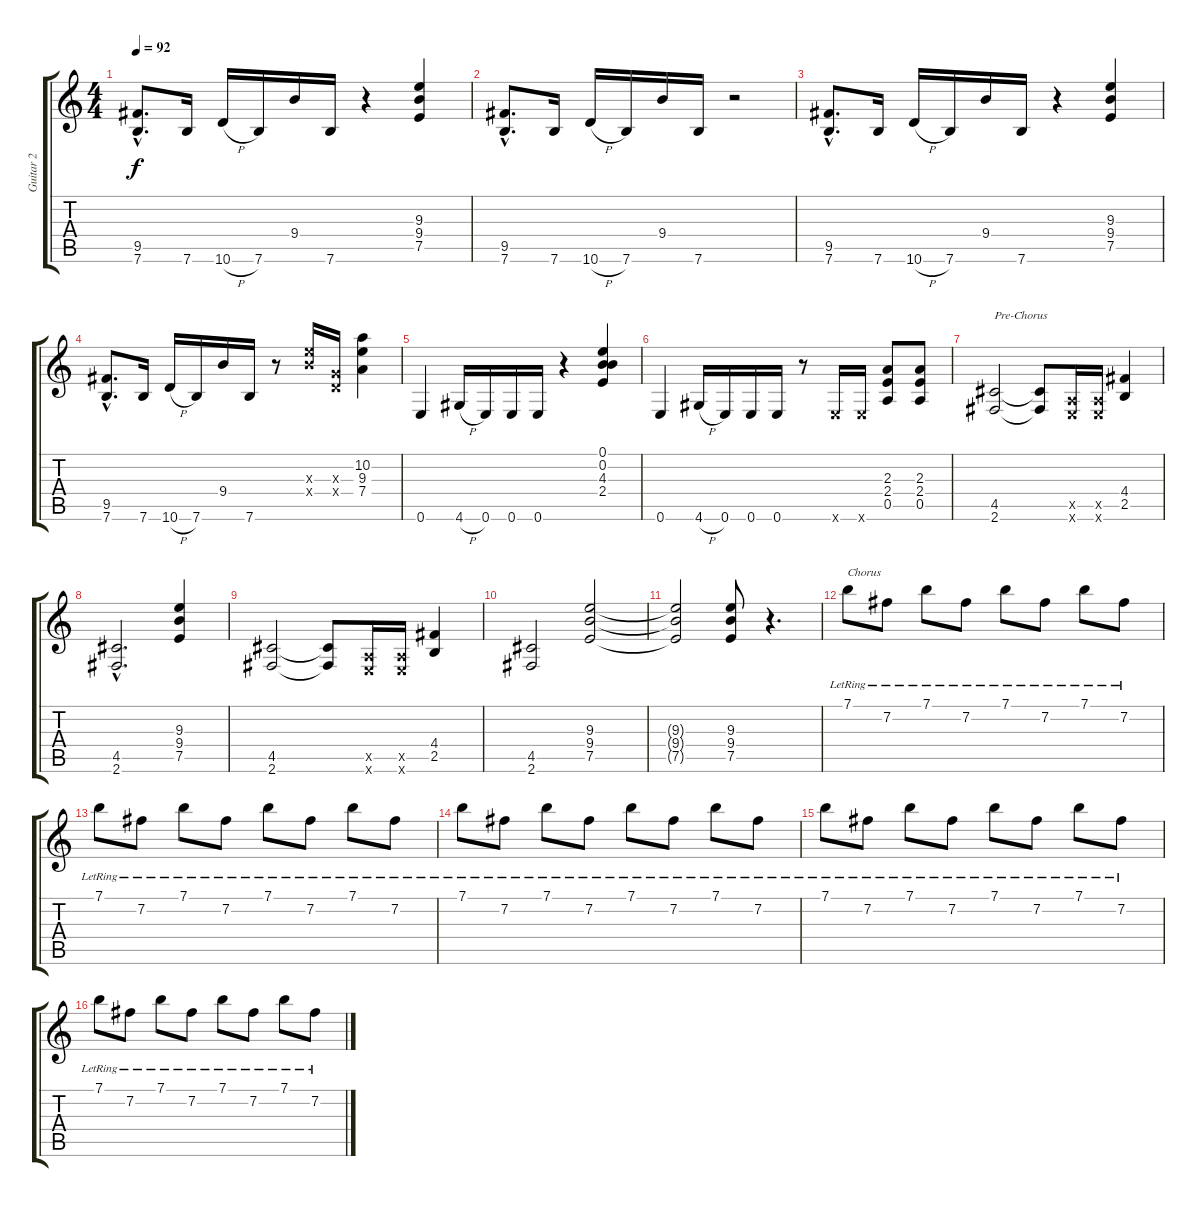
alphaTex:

\track ("Guitar 2" "Guitar 2") {instrument distortionguitar}
\staff {score tabs}
\tuning (E4 B3 G3 D3 A2 E2) {hide}
\ts (4 4)
\tempo 92
\clef g2
\ks c
(9.5{hac} 7.6{hac}).8{d dy f} 7.6.16 10.6{h}.16 7.6.16 9.4.16 7.6.16 r.4 (9.3 9.4 7.5).4 |
(9.5{hac} 7.6{hac}).8{d} 7.6.16 10.6{h}.16 7.6.16 9.4.16 7.6.16 r.2 |
(9.5{hac} 7.6{hac}).8{d} 7.6.16 10.6{h}.16 7.6.16 9.4.16 7.6.16 r.4 (9.3 9.4 7.5).4 |
(9.5{hac} 7.6{hac}).8{d} 7.6.16 10.6{h}.16 7.6.16 9.4.16 7.6.16 r.8 (9.3{x} 9.4{x}).16 (0.3{x} 0.4{x}).16 (10.2 9.3 7.4).4 |
0.6.4 4.6{h}.16 0.6.16 0.6.16 0.6.16 r.4 (0.1 0.2 4.3 2.4).4 |
0.6.4 4.6{h}.16 0.6.16 0.6.16 0.6.16 r.8 0.6{x}.16 0.6{x}.16 (2.3 2.4 0.5).8 (2.3 2.4 0.5).8 |
(4.5 2.6).2{txt "Pre-Chorus"} (4.5{t} 2.6{t}).8 (0.5{x} 0.6{x}).16 (0.5{x} 0.6{x}).16 (4.4 2.5).4 |
(4.5{hac} 2.6{hac}).2{d} (9.3 9.4 7.5).4 |
(4.5 2.6).2 (4.5{t} 2.6{t}).8 (0.5{x} 0.6{x}).16 (0.5{x} 0.6{x}).16 (4.4 2.5).4 |
(4.5 2.6).2 (9.3 9.4 7.5).2 |
(9.3{t} 9.4{t} 7.5{t}).2 (9.3 9.4 7.5).8 r.4{d} |
7.1{lr}.8{txt "Chorus" volume 10} 7.2{lr}.8 7.1{lr}.8 7.2{lr}.8 7.1{lr}.8 7.2{lr}.8 7.1{lr}.8 7.2{lr}.8 |
7.1{lr}.8 7.2{lr}.8 7.1{lr}.8 7.2{lr}.8 7.1{lr}.8 7.2{lr}.8 7.1{lr}.8 7.2{lr}.8 |
7.1{lr}.8 7.2{lr}.8 7.1{lr}.8 7.2{lr}.8 7.1{lr}.8 7.2{lr}.8 7.1{lr}.8 7.2{lr}.8 |
7.1{lr}.8 7.2{lr}.8 7.1{lr}.8 7.2{lr}.8 7.1{lr}.8 7.2{lr}.8 7.1{lr}.8 7.2{lr}.8 |
7.1{lr}.8 7.2{lr}.8 7.1{lr}.8 7.2{lr}.8 7.1{lr}.8 7.2{lr}.8 7.1{lr}.8 7.2{lr}.8
